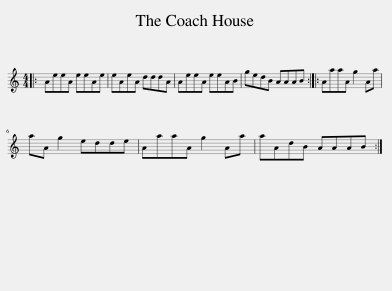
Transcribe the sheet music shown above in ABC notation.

X:1
L:1/8
M:4/4
I:linebreak $
K:C
V:1 treble
V:1
|: AeeA eeAe | eAeA dddA | AeeA eeAB | gedB AAAB :: AaaA g2 Aa |$ %5
 aA g2 edde | AaaA g2 Aa | aAdB AAAB :| %8
